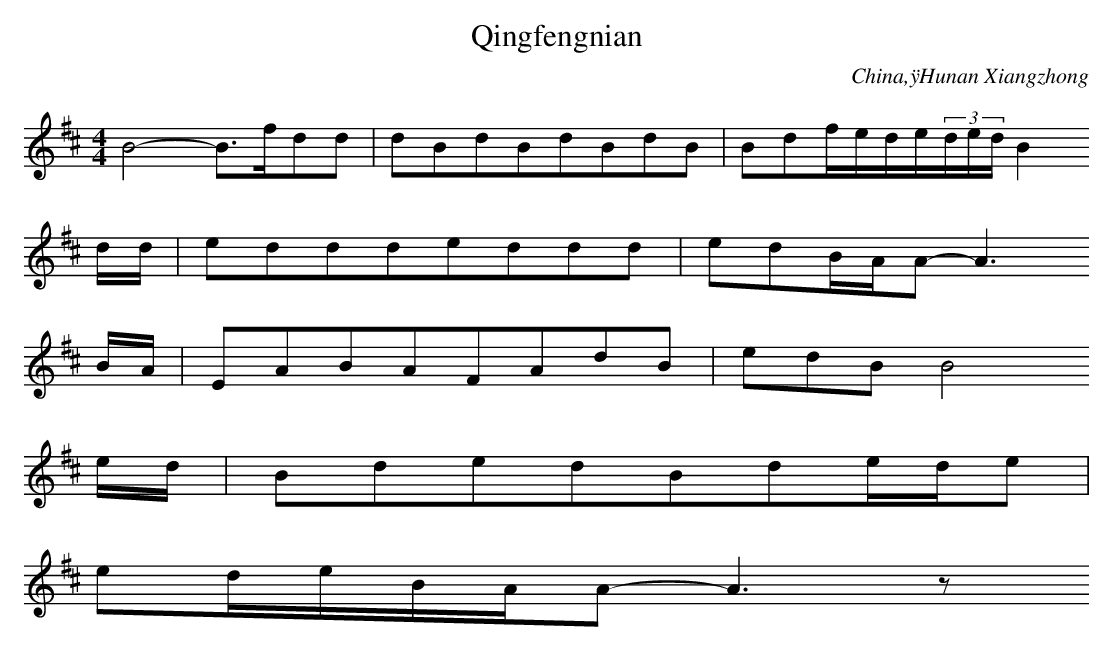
X:1
T: Qingfengnian
O: China,ÿHunan Xiangzhong
M: 4/4
L: 1/16
K: D
B8-B3fd2d2 | d2B2d2B2d2B2d2B2 | B2d2fede(3dedB4
dd | e2d2d2d2e2d2d2d2 | e2d2BAA2-A6
BA | E2A2B2A2F2A2d2B2 | e2d2B2B8
ed | B2d2e2d2B2d2ede2 |
e2deBAA2-A6z2
